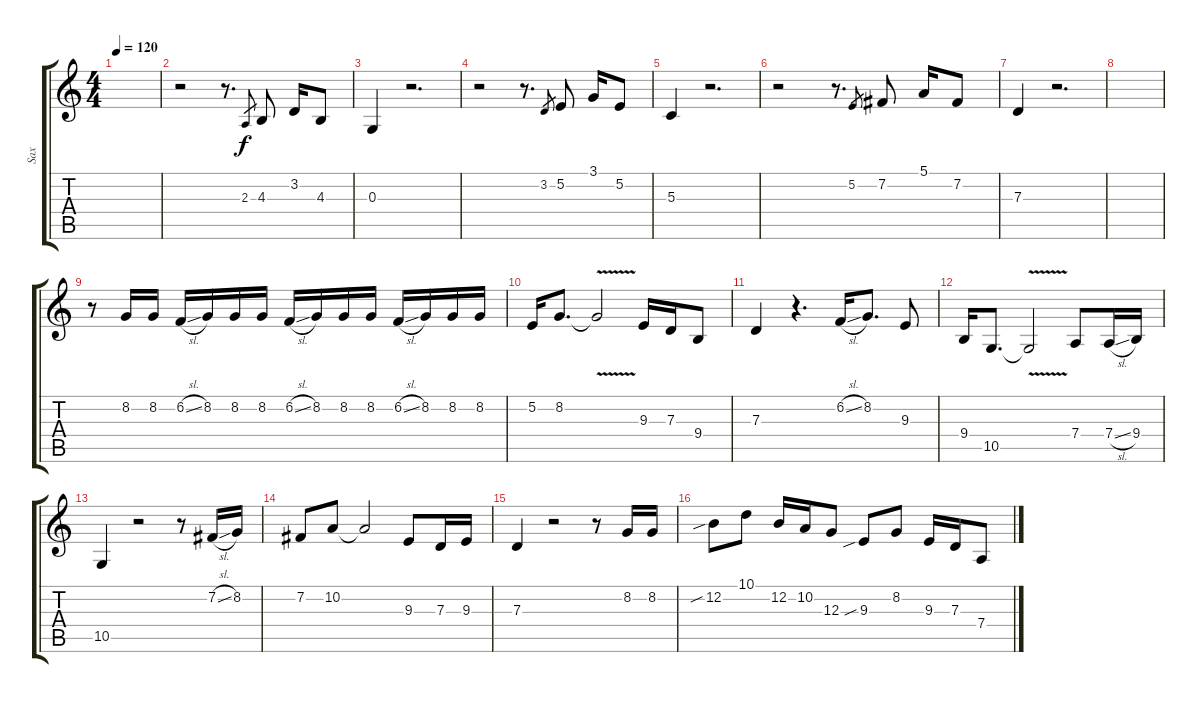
\track ("Sax" "Sax") {mute instrument altosax}
\staff {score tabs}
\tuning (E4 B3 G3 D3 A2 E2) {hide}
\ts (4 4)
\tempo 120
\clef g2
\ks c
|
r.2 r.8{d} 2.3.8{gr} 4.3.8 3.2.16 4.3.8 |
0.3.4 r.2{d} |
r.2 r.8{d} 3.2.8{gr} 5.2.8 3.1.16 5.2.8 |
5.3.4 r.2{d} |
r.2 r.8{d} 5.2.8{gr} 7.2.8 5.1.16 7.2.8 |
7.3.4 r.2{d} |
|
r.8 8.2.16 8.2.16 6.2{sl}.16 8.2.16 8.2.16 8.2.16 6.2{sl}.16 8.2.16 8.2.16 8.2.16 6.2{sl}.16 8.2.16 8.2.16 8.2.16 |
5.2.16 8.2.8{d} 8.2{v t}.2 9.3.16 7.3.16 9.4.8 |
7.3.4 r.4{d} 6.2{sl}.16 8.2.8{d} 9.3.8 |
9.4.16 10.5.8{d} 10.5{v t}.2 7.4.8 7.4{sl}.16 9.4.16 |
10.5.4 r.2 r.8 7.2{sl}.16 8.2.16 |
7.2.8 10.2.8 10.2{t}.2 9.3.8 7.3.16 9.3.16 |
7.3.4 r.2 r.8 8.2.16 8.2.16 |
12.2{sib}.8 10.1.8 12.2.16 10.2.16 12.3.8 9.3{sib}.8 8.2.8 9.3.16 7.3.16 7.4.8
